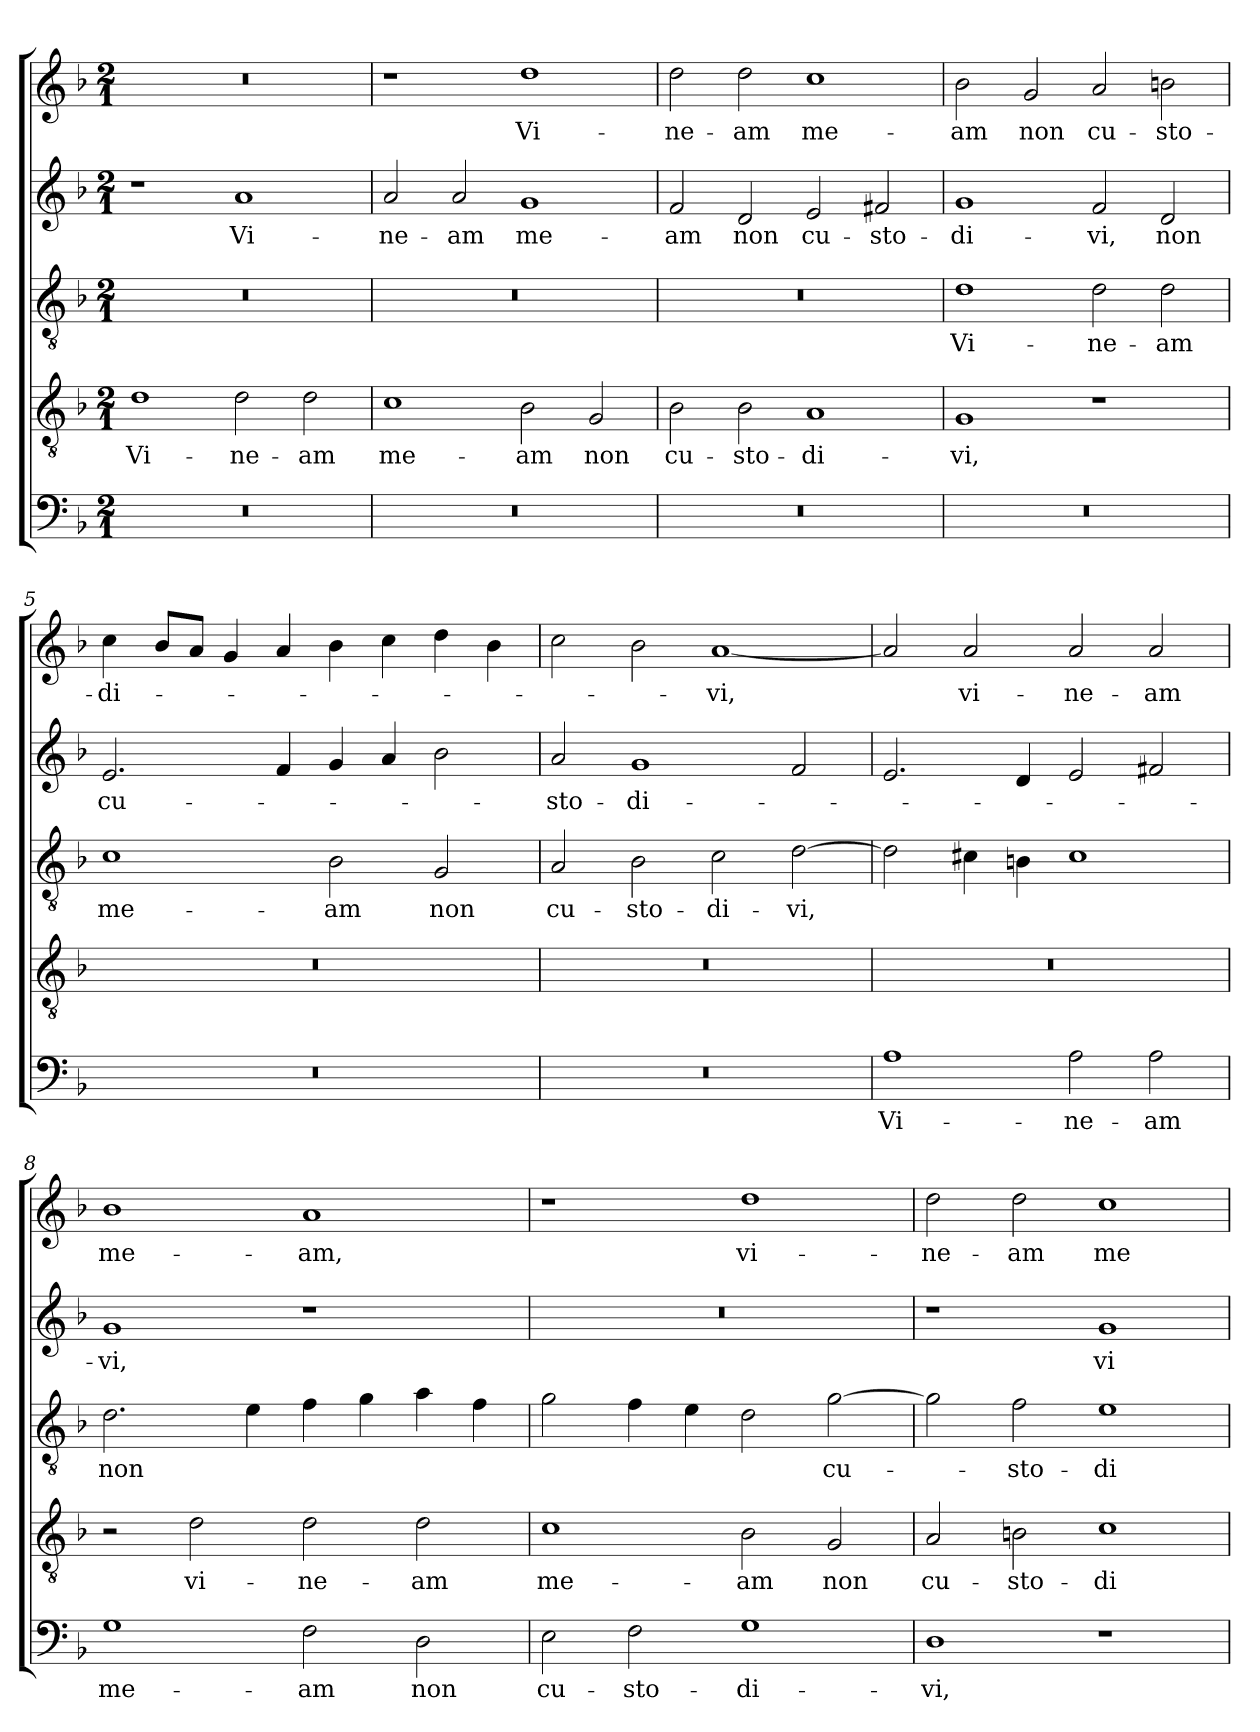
**kern	**text	**kern	**text	**kern	**text	**kern	**text	**kern	**text
*part5	*part5	*part4	*part4	*part3	*part3	*part2	*part2	*part1	*part1
*staff5	*staff5	*staff4	*staff4	*staff3	*staff3	*staff2	*staff2	*staff1	*staff1
*clefF4	*	*clefGv2	*	*clefGv2	*	*clefG2	*	*clefG2	*
*k[b-]	*	*k[b-]	*	*k[b-]	*	*k[b-]	*	*k[b-]	*
*F:	*	*F:	*	*F:	*	*F:	*	*F:	*
*M2/1	*	*M2/1	*	*M2/1	*	*M2/1	*	*M2/1	*
=1	=1	=1	=1	=1	=1	=1	=1	=1	=1
!	!	!	!LO:LY:b	!	!	!	!	!	!
0r	.	1d	Vi-	0r	.	1r	.	0r	.
!	!	!	!LO:LY:b	!	!	!	!LO:LY:b	!	!
.	.	2d\	-ne-	.	.	1a	Vi-	.	.
!	!	!	!LO:LY:b	!	!	!	!	!	!
.	.	2d\	-am	.	.	.	.	.	.
=2	=2	=2	=2	=2	=2	=2	=2	=2	=2
!	!	!	!LO:LY:b	!	!	!	!LO:LY:b	!	!
0r	.	1c	me-	0r	.	2a/	-ne-	1r	.
!	!	!	!	!	!	!	!LO:LY:b	!	!
.	.	.	.	.	.	2a/	-am	.	.
!	!	!	!LO:LY:b	!	!	!	!LO:LY:b	!	!LO:LY:b
.	.	2B-\	-am	.	.	1g	me-	1dd	Vi-
!	!	!	!LO:LY:b	!	!	!	!	!	!
.	.	2G/	non	.	.	.	.	.	.
=3	=3	=3	=3	=3	=3	=3	=3	=3	=3
!	!	!	!LO:LY:b	!	!	!	!LO:LY:b	!	!LO:LY:b
0r	.	2B-\	cu-	0r	.	2f/	-am	2dd\	-ne-
!	!	!	!LO:LY:b	!	!	!	!LO:LY:b	!	!LO:LY:b
.	.	2B-\	-sto-	.	.	2d/	non	2dd\	-am
!	!	!	!LO:LY:b	!	!	!	!LO:LY:b	!	!LO:LY:b
.	.	1A	-di-	.	.	2e/	cu-	1cc	me-
!	!	!	!	!	!	!	!LO:LY:b	!	!
.	.	.	.	.	.	2f#X/	-sto-	.	.
=4	=4	=4	=4	=4	=4	=4	=4	=4	=4
!	!	!	!LO:LY:b	!	!LO:LY:b	!	!LO:LY:b	!	!LO:LY:b
0r	.	1G	-vi,	1d	Vi-	1g	-di-	2b-\	-am
!	!	!	!	!	!	!	!	!	!LO:LY:b
.	.	.	.	.	.	.	.	2g/	non
!	!	!	!	!	!LO:LY:b	!	!LO:LY:b	!	!LO:LY:b
.	.	1r	.	2d\	-ne-	2f/	-vi,	2a/	cu-
!	!	!	!	!	!LO:LY:b	!	!LO:LY:b	!	!LO:LY:b
.	.	.	.	2d\	-am	2d/	non	2bn\	-sto-
=5	=5	=5	=5	=5	=5	=5	=5	=5	=5
!	!	!	!	!	!LO:LY:b	!	!LO:LY:b	!	!LO:LY:b
0r	.	0r	.	1c	me-	2.e/	cu-	4cc\	-di-
.	.	.	.	.	.	.	.	8b-/L	.
.	.	.	.	.	.	.	.	8a/J	.
.	.	.	.	.	.	.	.	4g/	.
.	.	.	.	.	.	4f/	.	4a/	.
!	!	!	!	!	!LO:LY:b	!	!	!	!
.	.	.	.	2B-\	-am	4g/	.	4b-\	.
.	.	.	.	.	.	4a/	.	4cc\	.
!	!	!	!	!	!LO:LY:b	!	!	!	!
.	.	.	.	2G/	non	2b-\	.	4dd\	.
.	.	.	.	.	.	.	.	4b-\	.
=6	=6	=6	=6	=6	=6	=6	=6	=6	=6
!	!	!	!	!	!LO:LY:b	!	!LO:LY:b	!	!
0r	.	0r	.	2A/	cu-	2a/	-sto-	2cc\	.
!	!	!	!	!	!LO:LY:b	!	!LO:LY:b	!	!
.	.	.	.	2B-\	-sto-	1g	-di-	2b-\	.
!	!	!	!	!	!LO:LY:b	!	!	!	!LO:LY:b
.	.	.	.	2c\	-di-	.	.	[1a	-vi,
!	!	!	!	!	!LO:LY:b	!	!	!	!
.	.	.	.	[2d\	-vi,	2f/	.	.	.
!!LO:LB:g=z
=7	=7	=7	=7	=7	=7	=7	=7	=7	=7
!	!LO:LY:b	!	!	!	!	!	!	!	!
1A	Vi-	0r	.	2d\]	.	2.e/	.	2a/]	.
!	!	!	!	!	!	!	!	!	!LO:LY:b
.	.	.	.	4c#X\	.	.	.	2a/	vi-
.	.	.	.	4Bn\	.	4d/	.	.	.
!	!LO:LY:b	!	!	!	!	!	!	!	!LO:LY:b
2A\	-ne-	.	.	1c#	.	2e/	.	2a/	-ne-
!	!LO:LY:b	!	!	!	!	!	!	!	!LO:LY:b
2A\	-am	.	.	.	.	2f#X/	.	2a/	-am
=8	=8	=8	=8	=8	=8	=8	=8	=8	=8
!	!LO:LY:b	!	!	!	!LO:LY:b	!	!LO:LY:b	!	!LO:LY:b
1G	me-	2r	.	2.d\	non	1g	-vi,	1b-	me-
!	!	!	!LO:LY:b	!	!	!	!	!	!
.	.	2d\	vi-	.	.	.	.	.	.
.	.	.	.	4e\	.	.	.	.	.
!	!LO:LY:b	!	!LO:LY:b	!	!	!	!	!	!LO:LY:b
2F\	-am	2d\	-ne-	4f\	.	1r	.	1a	-am,
.	.	.	.	4g\	.	.	.	.	.
!	!LO:LY:b	!	!LO:LY:b	!	!	!	!	!	!
2D\	non	2d\	-am	4a\	.	.	.	.	.
.	.	.	.	4f\	.	.	.	.	.
=9	=9	=9	=9	=9	=9	=9	=9	=9	=9
!	!LO:LY:b	!	!LO:LY:b	!	!	!	!	!	!
2E\	cu-	1c	me-	2g\	.	0r	.	1r	.
!	!LO:LY:b	!	!	!	!	!	!	!	!
2F\	-sto-	.	.	4f\	.	.	.	.	.
.	.	.	.	4e\	.	.	.	.	.
!	!LO:LY:b	!	!LO:LY:b	!	!	!	!	!	!LO:LY:b
1G	-di-	2B-\	-am	2d\	.	.	.	1dd	vi-
!	!	!	!LO:LY:b	!	!LO:LY:b	!	!	!	!
.	.	2G/	non	[2g\	cu-	.	.	.	.
=10	=10	=10	=10	=10	=10	=10	=10	=10	=10
!	!LO:LY:b	!	!LO:LY:b	!	!	!	!	!	!LO:LY:b
1D	-vi,	2A/	cu-	2g\]	.	1r	.	2dd\	-ne-
!	!	!	!LO:LY:b	!	!LO:LY:b	!	!	!	!LO:LY:b
.	.	2Bn\	-sto-	2f\	-sto-	.	.	2dd\	-am
!	!	!	!LO:LY:b	!	!LO:LY:b	!	!LO:LY:b	!	!LO:LY:b
1r	.	1c	-di-	1e	-di-	1g	vi-	1cc	me-
=	=	=	=	=	=	=	=	=	=
*-	*-	*-	*-	*-	*-	*-	*-	*-	*-
